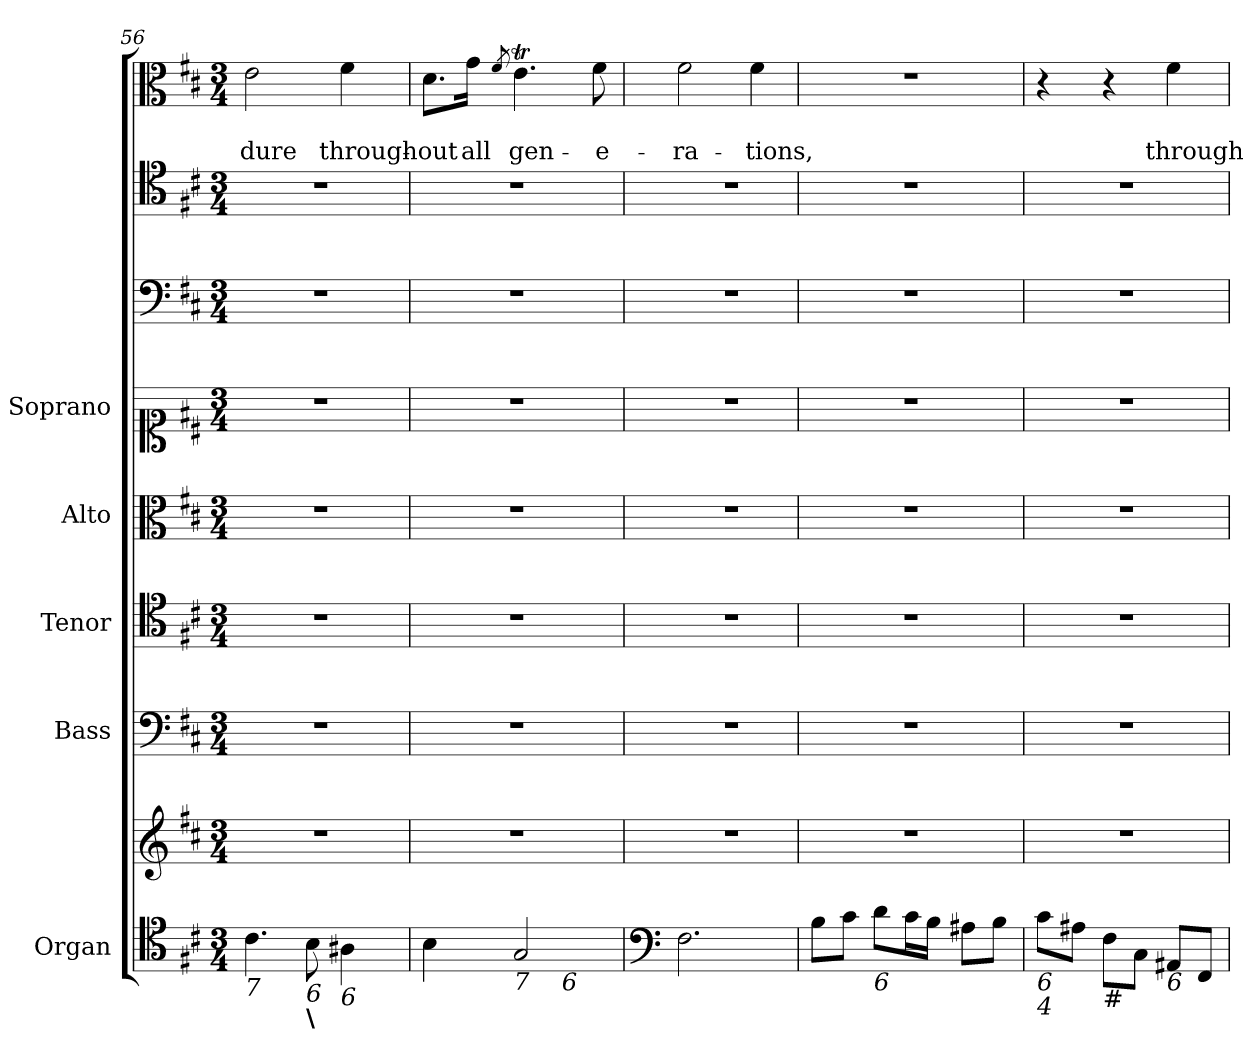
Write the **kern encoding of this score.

**kern	**kern	**kern	**kern	**kern	**kern	**kern	**kern	**kern	**text	**text
*part8	*part8	*part7	*part6	*part5	*part4	*part3	*part2	*part1	*part1	*part1
*staff9	*staff8	*staff7	*staff6	*staff5	*staff4	*staff3	*staff2	*staff1	*staff1	*staff1
*I"Organ	*	*I"Bass	*I"Tenor	*I"Alto	*I"Soprano	*	*	*	*	*
*I'Org.	*	*I'B	*I'T	*I'A	*I'S	*	*	*	*	*
*clefC4	*clefG2	*clefF4	*clefC4	*clefC3	*clefC1	*clefF4	*clefC4	*clefC3	*	*
*k[f#c#]	*k[f#c#]	*k[f#c#]	*k[f#c#]	*k[f#c#]	*k[f#c#]	*k[f#c#]	*k[f#c#]	*k[f#c#]	*	*
*D:	*D:	*D:	*D:	*D:	*D:	*D:	*D:	*D:	*	*
*M3/4	*M3/4	*M3/4	*M3/4	*M3/4	*M3/4	*M3/4	*M3/4	*M3/4	*	*
=56	=56	=56	=56	=56	=56	=56	=56	=56	=56	=56
!LO:TX:b:i:t=7	!	!	!	!	!	!	!	!	!	!
!	!	!	!	!	!	!	!	!	!	!LO:LY:b
4.c#\	2.r	2.r	2.r	2.r	2.r	2.r	2.r	2e\	.	-dure
!LO:TX:b:i:t=6	!	!	!	!	!	!	!	!	!	!
!LO:TX:b:B:t=\	!	!	!	!	!	!	!	!	!	!
8B\	.	.	.	.	.	.	.	.	.	.
!LO:TX:b:i:t=6	!	!	!	!	!	!	!	!	!	!
!	!	!	!	!	!	!	!	!	!	!LO:LY:b
4A#X\	.	.	.	.	.	.	.	4f#\	.	through-
=57	=57	=57	=57	=57	=57	=57	=57	=57	=57	=57
!	!	!	!	!	!	!	!	!	!	!LO:LY:b
*^	*	*	*	*	*	*	*	*	*	*
4B\	2ryy	2.r	2.r	2.r	2.r	2.r	2.r	2.r	8.d\L	.	-out
!	!	!	!	!	!	!	!	!	!	!	!LO:LY:b
.	.	.	.	.	.	.	.	.	16g\Jk	.	all
.	.	.	.	.	.	.	.	.	8qf#/	.	.
!LO:TX:b:i:t=7	!	!	!	!	!	!	!	!	!	!	!
!	!	!	!	!	!	!	!	!	!	!	!LO:LY:b
2G/	.	.	.	.	.	.	.	.	4.eT\	.	gen-
!	!LO:TX:b:i:t=6	!	!	!	!	!	!	!	!	!	!
.	4ryy	.	.	.	.	.	.	.	.	.	.
!	!	!	!	!	!	!	!	!	!	!	!LO:LY:b
.	.	.	.	.	.	.	.	.	8f#\	.	-e-
*v	*v	*	*	*	*	*	*	*	*	*	*
=58	=58	=58	=58	=58	=58	=58	=58	=58	=58	=58
*clefF4	*	*	*	*	*	*	*	*	*	*
*^	*	*	*	*	*	*	*	*	*	*
!LO:TX:b:t=#	!	!	!	!	!	!	!	!	!	!	!
!	!	!	!	!	!	!	!	!	!	!	!LO:LY:b
*v	*v	*	*	*	*	*	*	*	*	*	*
2.F#\	2.r	2.r	2.r	2.r	2.r	2.r	2.r	2f#\	.	-ra-
!	!	!	!	!	!	!	!	!	!	!LO:LY:b
.	.	.	.	.	.	.	.	4f#\	.	-tions,
=59	=59	=59	=59	=59	=59	=59	=59	=59	=59	=59
8B\L	2.r	2.r	2.r	2.r	2.r	2.r	2.r	2.r	.	.
8c#\J	.	.	.	.	.	.	.	.	.	.
!LO:TX:b:i:t=6	!	!	!	!	!	!	!	!	!	!
8d\L	.	.	.	.	.	.	.	.	.	.
16c#\L	.	.	.	.	.	.	.	.	.	.
16B\JJ	.	.	.	.	.	.	.	.	.	.
8A#X\L	.	.	.	.	.	.	.	.	.	.
8B\J	.	.	.	.	.	.	.	.	.	.
=60	=60	=60	=60	=60	=60	=60	=60	=60	=60	=60
!LO:TX:b:i:t=6	!	!	!	!	!	!	!	!	!	!
!LO:TX:b:i:t=4	!	!	!	!	!	!	!	!	!	!
8c#\L	2.r	2.r	2.r	2.r	2.r	2.r	2.r	4r	.	.
8A#X\J	.	.	.	.	.	.	.	.	.	.
!LO:TX:b:t=#	!	!	!	!	!	!	!	!	!	!
8F#\L	.	.	.	.	.	.	.	4r	.	.
8C#\J	.	.	.	.	.	.	.	.	.	.
!LO:TX:b:i:t=6	!	!	!	!	!	!	!	!	!	!
!	!	!	!	!	!	!	!	!	!	!LO:LY:b
8AA#X/L	.	.	.	.	.	.	.	4f#\	.	through-
8FF#/J	.	.	.	.	.	.	.	.	.	.
=	=	=	=	=	=	=	=	=	=	=
*-	*-	*-	*-	*-	*-	*-	*-	*-	*-	*-
